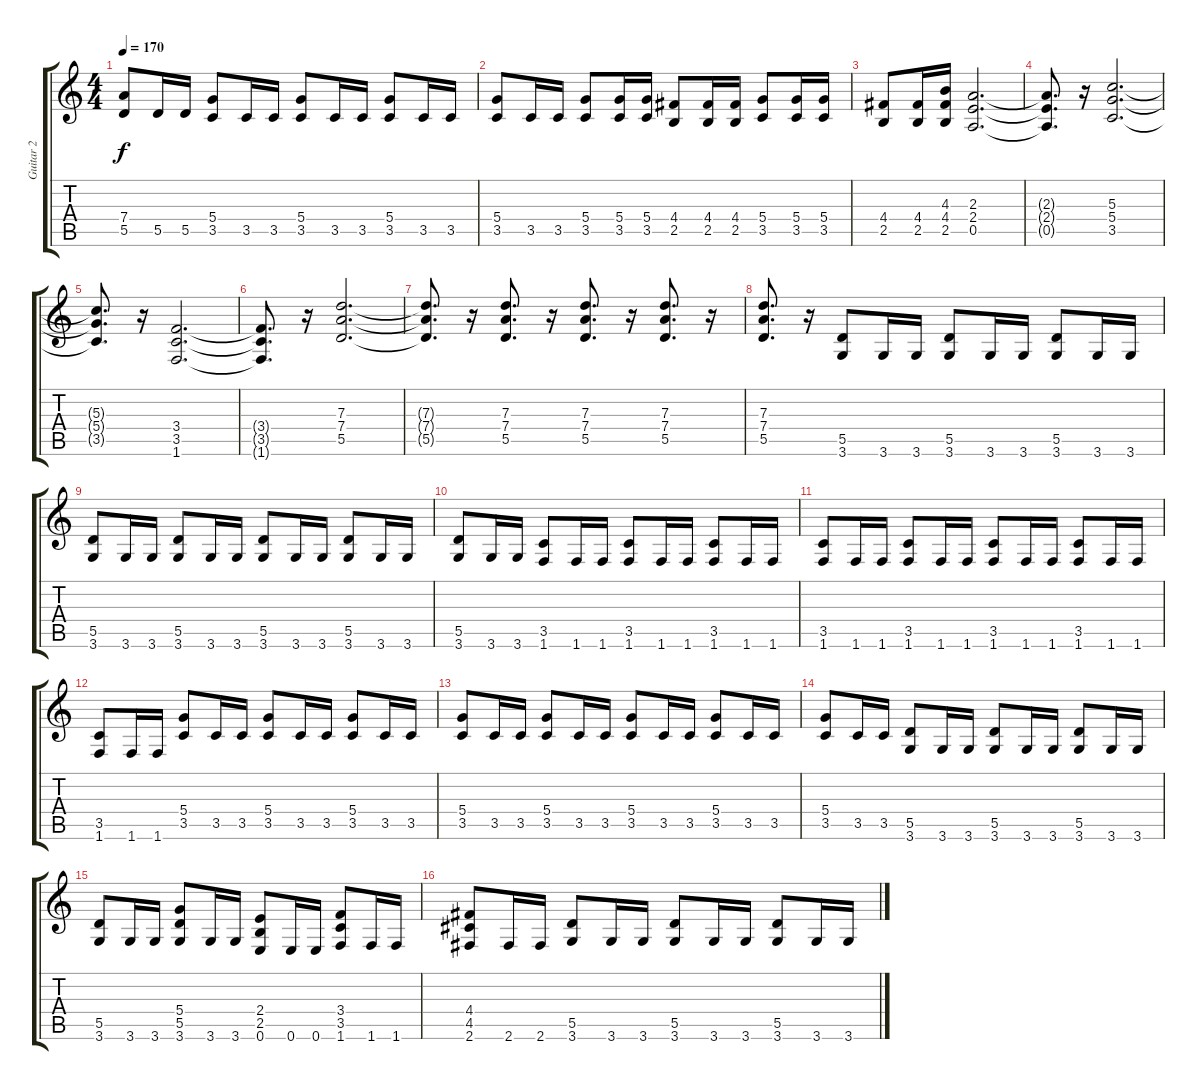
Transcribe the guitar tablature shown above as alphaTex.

\track ("Guitar 2" "Guitar 2") {instrument distortionguitar}
\staff {score tabs}
\tuning (E4 B3 G3 D3 A2 E2) {hide}
\ts (4 4)
\tempo 170
\clef g2
\ks c
(7.4 5.5).8{dy f} 5.5.16 5.5.16 (5.4 3.5).8 3.5.16 3.5.16 (5.4 3.5).8 3.5.16 3.5.16 (5.4 3.5).8 3.5.16 3.5.16 |
(5.4 3.5).8 3.5.16 3.5.16 (5.4 3.5).8 (5.4 3.5).16 (5.4 3.5).16 (4.4 2.5).8 (4.4 2.5).16 (4.4 2.5).16 (5.4 3.5).8 (5.4 3.5).16 (5.4 3.5).16 |
(4.4 2.5).8 (4.4 2.5).16 (4.3 4.4 2.5).16 (2.3 2.4 0.5).2{d} |
(2.3{t} 2.4{t} 0.5{t}).8{d} r.16 (5.3 5.4 3.5).2{d} |
(5.3{t} 5.4{t} 3.5{t}).8{d} r.16 (3.4 3.5 1.6).2{d} |
(3.4{t} 3.5{t} 1.6{t}).8{d} r.16 (7.3 7.4 5.5).2{d} |
(7.3{t} 7.4{t} 5.5{t}).8{d} r.16 (7.3 7.4 5.5).8{d} r.16 (7.3 7.4 5.5).8{d} r.16 (7.3 7.4 5.5).8{d} r.16 |
(7.3 7.4 5.5).8{d} r.16 (5.5 3.6).8 3.6.16 3.6.16 (5.5 3.6).8 3.6.16 3.6.16 (5.5 3.6).8 3.6.16 3.6.16 |
(5.5 3.6).8 3.6.16 3.6.16 (5.5 3.6).8 3.6.16 3.6.16 (5.5 3.6).8 3.6.16 3.6.16 (5.5 3.6).8 3.6.16 3.6.16 |
(5.5 3.6).8 3.6.16 3.6.16 (3.5 1.6).8 1.6.16 1.6.16 (3.5 1.6).8 1.6.16 1.6.16 (3.5 1.6).8 1.6.16 1.6.16 |
(3.5 1.6).8 1.6.16 1.6.16 (3.5 1.6).8 1.6.16 1.6.16 (3.5 1.6).8 1.6.16 1.6.16 (3.5 1.6).8 1.6.16 1.6.16 |
(3.5 1.6).8 1.6.16 1.6.16 (5.4 3.5).8 3.5.16 3.5.16 (5.4 3.5).8 3.5.16 3.5.16 (5.4 3.5).8 3.5.16 3.5.16 |
(5.4 3.5).8 3.5.16 3.5.16 (5.4 3.5).8 3.5.16 3.5.16 (5.4 3.5).8 3.5.16 3.5.16 (5.4 3.5).8 3.5.16 3.5.16 |
(5.4 3.5).8 3.5.16 3.5.16 (5.5 3.6).8 3.6.16 3.6.16 (5.5 3.6).8 3.6.16 3.6.16 (5.5 3.6).8 3.6.16 3.6.16 |
(5.5 3.6).8 3.6.16 3.6.16 (5.4 5.5 3.6).8 3.6.16 3.6.16 (2.4 2.5 0.6).8 0.6.16 0.6.16 (3.4 3.5 1.6).8 1.6.16 1.6.16 |
(4.4 4.5 2.6).8 2.6.16 2.6.16 (5.5 3.6).8 3.6.16 3.6.16 (5.5 3.6).8 3.6.16 3.6.16 (5.5 3.6).8 3.6.16 3.6.16
